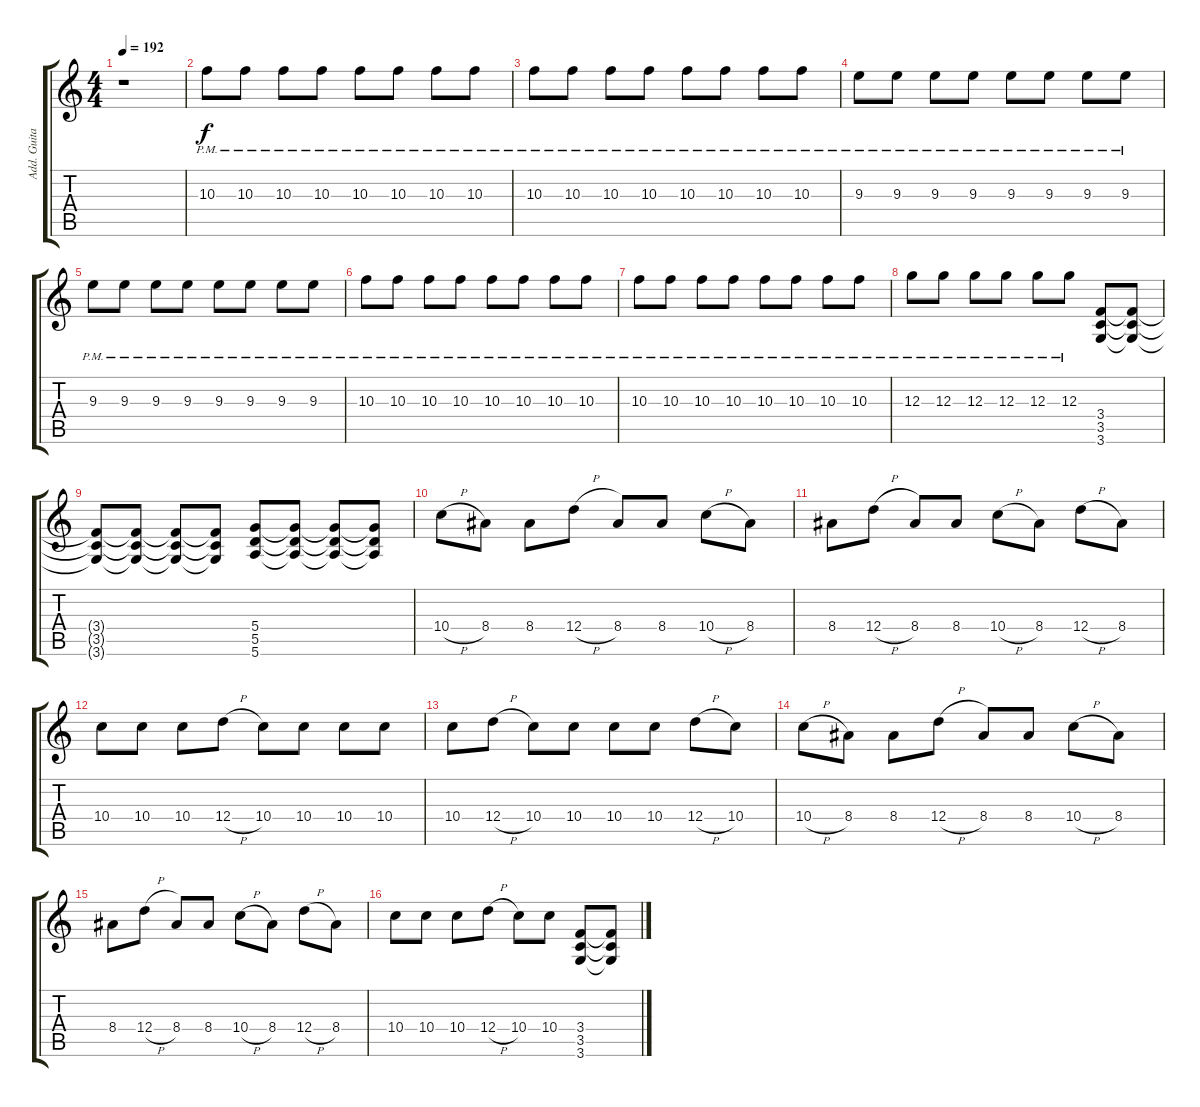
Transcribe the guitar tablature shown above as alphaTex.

\track ("Add. Guitar 2" "Add. Guita") {instrument distortionguitar}
\staff {score tabs}
\tuning (E4 B3 G3 D3 A2 E2) {hide}
\ts (4 4)
\tempo 192
\clef g2
\ks c
r.1{dy f} |
10.3{pm}.8 10.3{pm}.8 10.3{pm}.8 10.3{pm}.8 10.3{pm}.8 10.3{pm}.8 10.3{pm}.8 10.3{pm}.8 |
10.3{pm}.8 10.3{pm}.8 10.3{pm}.8 10.3{pm}.8 10.3{pm}.8 10.3{pm}.8 10.3{pm}.8 10.3{pm}.8 |
9.3{pm}.8 9.3{pm}.8 9.3{pm}.8 9.3{pm}.8 9.3{pm}.8 9.3{pm}.8 9.3{pm}.8 9.3{pm}.8 |
9.3{pm}.8 9.3{pm}.8 9.3{pm}.8 9.3{pm}.8 9.3{pm}.8 9.3{pm}.8 9.3{pm}.8 9.3{pm}.8 |
10.3{pm}.8 10.3{pm}.8 10.3{pm}.8 10.3{pm}.8 10.3{pm}.8 10.3{pm}.8 10.3{pm}.8 10.3{pm}.8 |
10.3{pm}.8 10.3{pm}.8 10.3{pm}.8 10.3{pm}.8 10.3{pm}.8 10.3{pm}.8 10.3{pm}.8 10.3{pm}.8 |
12.3{pm}.8 12.3{pm}.8 12.3{pm}.8 12.3{pm}.8 12.3{pm}.8 12.3{pm}.8 (3.4 3.5 3.6).8 (3.4{t} 3.5{t} 3.6{t}).8 |
(3.4{t} 3.5{t} 3.6{t}).8 (3.4{t} 3.5{t} 3.6{t}).8 (3.4{t} 3.5{t} 3.6{t}).8 (3.4{t} 3.5{t} 3.6{t}).8 (5.4 5.5 5.6).8 (5.4{t} 5.5{t} 5.6{t}).8 (5.4{t} 5.5{t} 5.6{t}).8 (5.4{t} 5.5{t} 5.6{t}).8 |
10.4{h}.8 8.4.8 8.4.8 12.4{h}.8 8.4.8 8.4.8 10.4{h}.8 8.4.8 |
8.4.8 12.4{h}.8 8.4.8 8.4.8 10.4{h}.8 8.4.8 12.4{h}.8 8.4.8 |
10.4.8 10.4.8 10.4.8 12.4{h}.8 10.4.8 10.4.8 10.4.8 10.4.8 |
10.4.8 12.4{h}.8 10.4.8 10.4.8 10.4.8 10.4.8 12.4{h}.8 10.4.8 |
10.4{h}.8 8.4.8 8.4.8 12.4{h}.8 8.4.8 8.4.8 10.4{h}.8 8.4.8 |
8.4.8 12.4{h}.8 8.4.8 8.4.8 10.4{h}.8 8.4.8 12.4{h}.8 8.4.8 |
10.4.8 10.4.8 10.4.8 12.4{h}.8 10.4.8 10.4.8 (3.4 3.5 3.6).8 (3.4{t} 3.5{t} 3.6{t}).8
